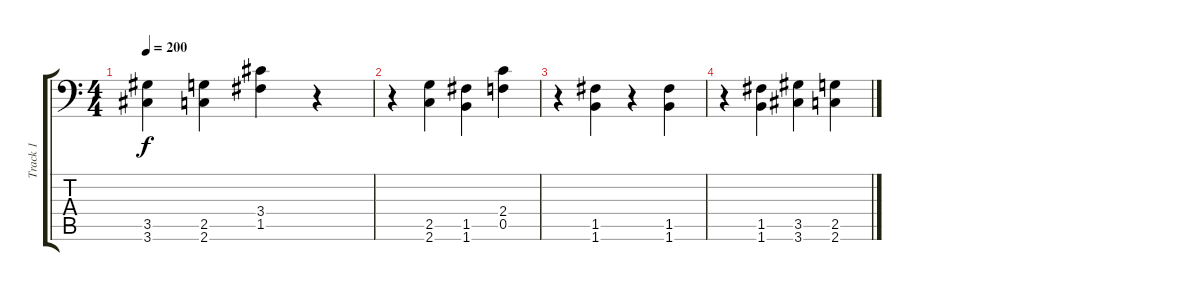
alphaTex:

\track ("Track 1" "Track 1") {instrument distortionguitar}
\staff {score tabs}
\tuning (C4 G3 Eb3 Bb2 F2 Bb1) {hide}
\ts (4 4)
\tempo 200
\clef f4
\ks c
(3.5 3.6).4{dy f} (2.5 2.6).4 (3.4 1.5).4 r.4 |
r.4 (2.5 2.6).4 (1.5 1.6).4 (2.4 0.5).4 |
r.4 (1.5 1.6).4 r.4 (1.5 1.6).4 |
r.4 (1.5 1.6).4 (3.5 3.6).4 (2.5 2.6).4
